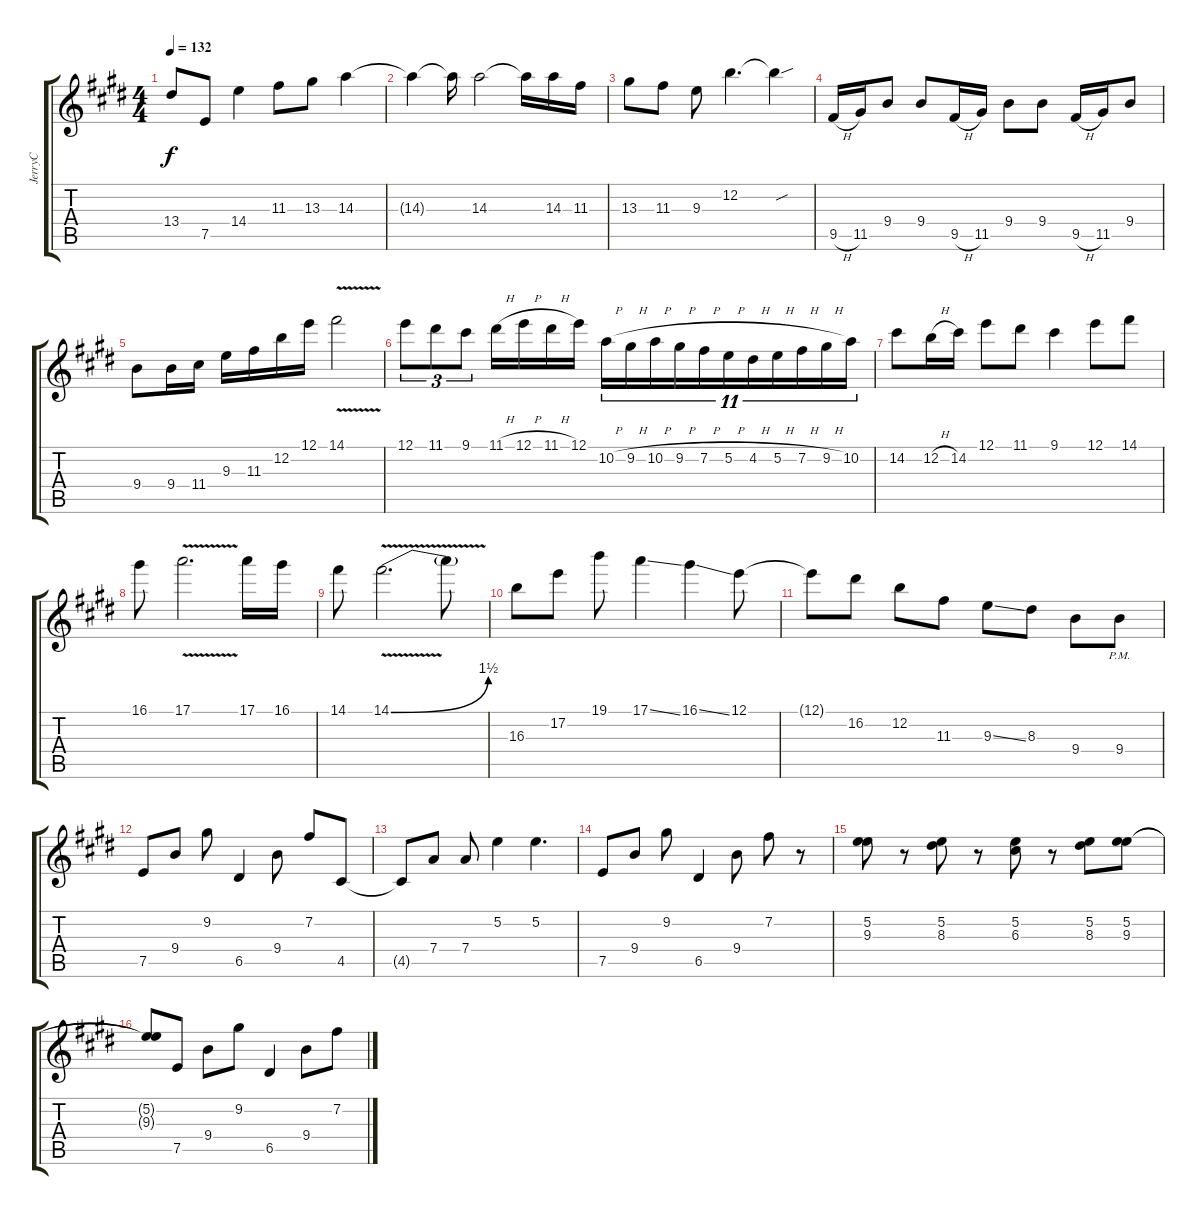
\track ("JerryC" "JerryC") {instrument distortionguitar}
\staff {score tabs}
\tuning (E4 B3 G3 D3 A2 E2) {hide}
\ts (4 4)
\tempo 132
\clef g2
\ks e
13.4{t}.8{dy f} 7.5.8 14.4.4 11.3.8 13.3.8 14.3.4 |
14.3{t}.4 14.3{t}.16 14.3.2 14.3{t}.16 14.3.16 11.3.16 |
13.3.8 11.3.8 9.3.8 12.2.4{d} 12.2{sou t}.4 |
9.5{h}.16 11.5.16 9.4.8 9.4.8 9.5{h}.16 11.5.16 9.4.8 9.4.8 9.5{h}.16 11.5.16 9.4.8 |
9.4.8 9.4.16 11.4.16 9.3.16 11.3.16 12.2.16 12.1.16 14.1{v}.2 |
12.1.8{tu (3 2)} 11.1.8{tu (3 2)} 9.1.8{tu (3 2)} 11.1{h}.16 12.1{h}.16 11.1{h}.16 12.1.16 10.2{h}.16{tu (11 8)} 9.2{h}.16{tu (11 8)} 10.2{h}.16{tu (11 8)} 9.2{h}.16{tu (11 8)} 7.2{h}.16{tu (11 8)} 5.2{h}.16{tu (11 8)} 4.2{h}.16{tu (11 8)} 5.2{h}.16{tu (11 8)} 7.2{h}.16{tu (11 8)} 9.2{h}.16{tu (11 8)} 10.2.16{tu (11 8)} |
14.2.8 12.2{h}.16 14.2.16 12.1.8 11.1.8 9.1.4 12.1.8 14.1.8 |
16.1.8 17.1{v}.2{d} 17.1.16 16.1.16 |
14.1.8 14.1{be (bend 0 0 60 6) v}.2{d} 14.1{t}.8 |
16.3.8 17.2.8 19.1.8 17.1{ss}.4 16.1{ss}.4 12.1.8 |
12.1{t}.8 16.2.8 12.2.8 11.3.8 9.3{ss}.8 8.3.8 9.4.8 9.4{pm}.8 |
7.5.8 9.4.8 9.2.8 6.5.4 9.4.8 7.2.8 4.5.8 |
4.5{t}.8 7.4.8 7.4.8 5.2.4 5.2.4{d} |
7.5.8 9.4.8 9.2.8 6.5.4 9.4.8 7.2.8 r.8 |
(5.2 9.3).8 r.8 (5.2 8.3).8 r.8 (5.2 6.3).8 r.8 (5.2 8.3).8 (5.2 9.3).8 |
(5.2{t} 9.3{t}).8 7.5.8 9.4.8 9.2.8 6.5.4 9.4.8 7.2.8
